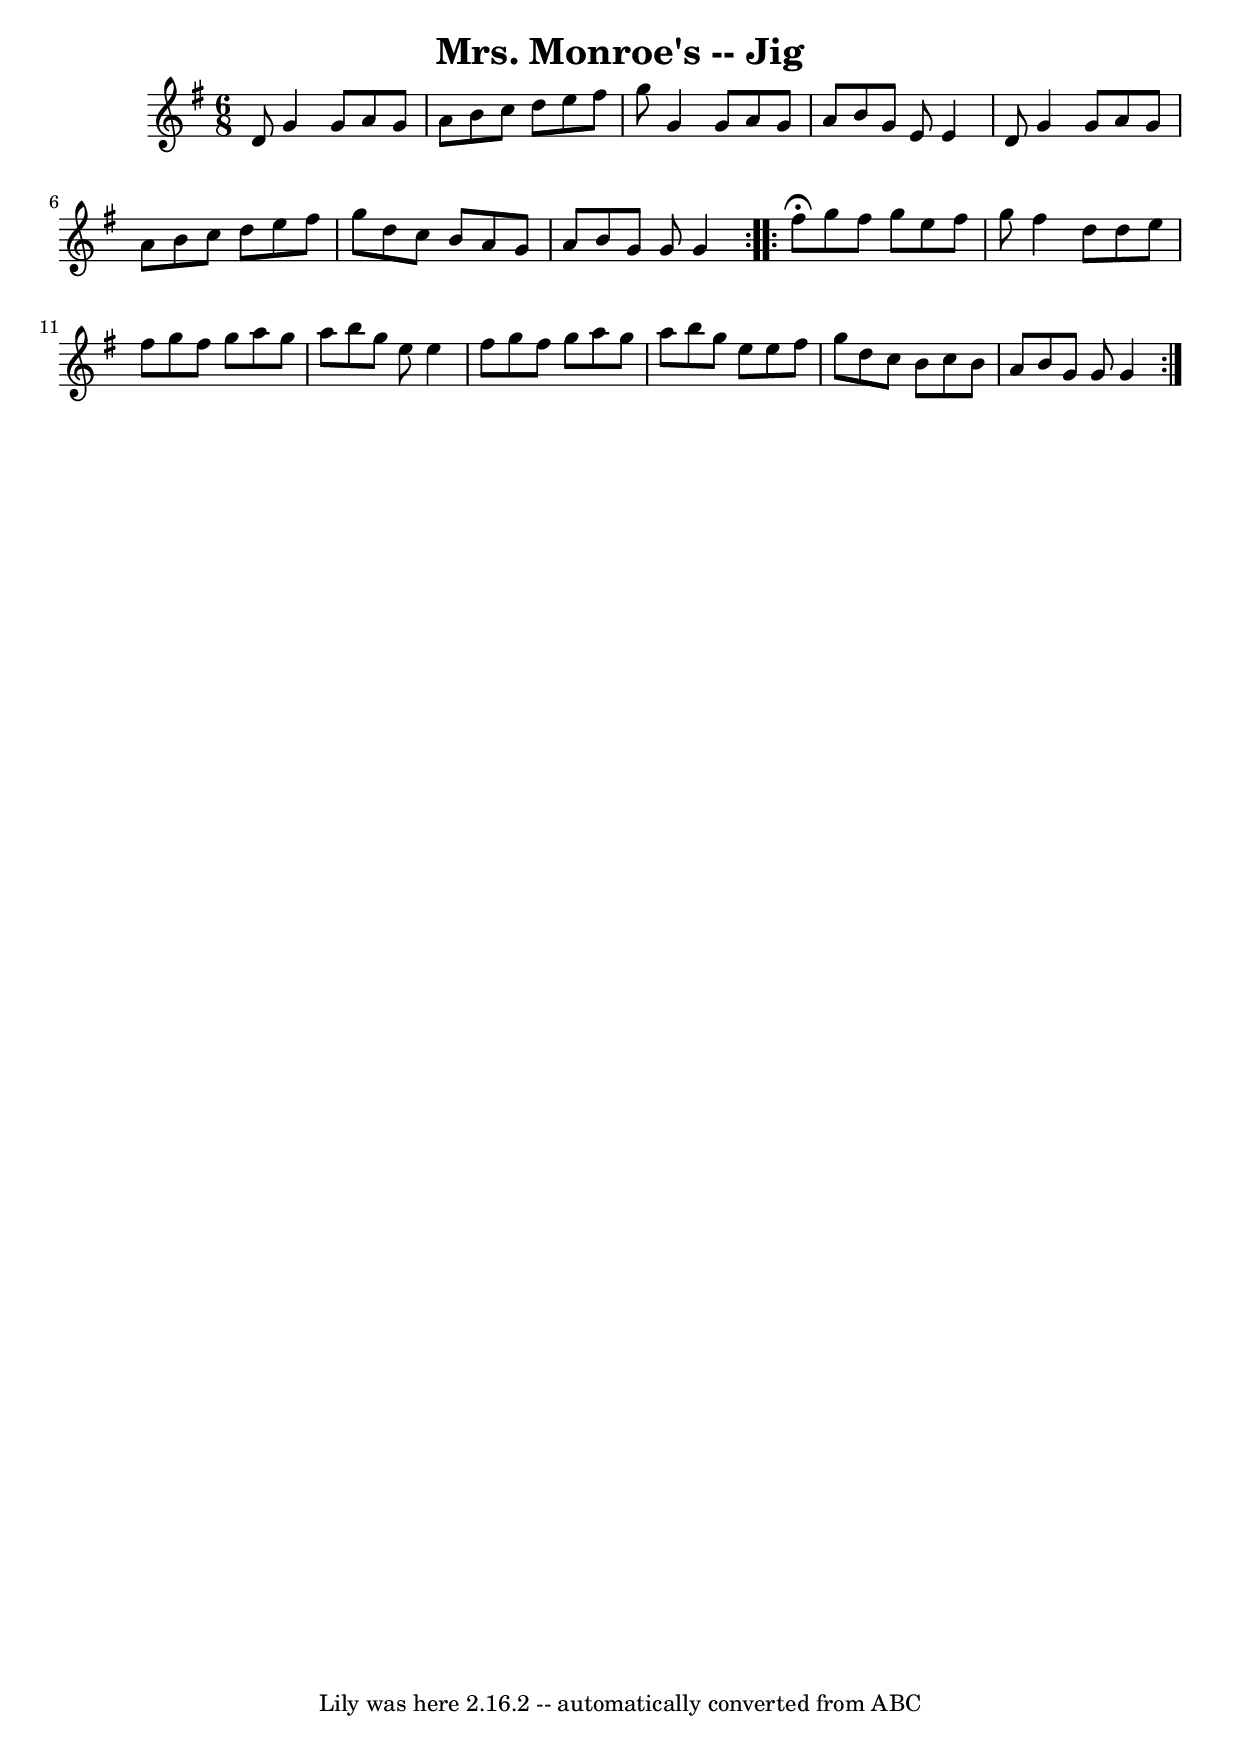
\version "2.16.2"
\include "Mammoth.ily"
\header {
  %% book = "Ryan's Mammoth Collection"
  crossRefNumber = "1"
  footnotes = "\\\\111 626"
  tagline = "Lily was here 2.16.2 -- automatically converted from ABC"
  title = "Mrs. Monroe's -- Jig"

}
voicedefault =  {



  \repeat volta 2 {

    \time 6/8 
    \key g \major
    d'8  |
    g'4 g'8 a'8 g'8 a'8     |
    b'8 c''8 d''8 e''8 fis''8 g''8    |
    g'4    
    g'8 a'8 g'8 a'8    |
    b'8 g'8 e'8 e'4 d'8     |
    g'4 g'8 a'8 g'8 a'8    |
    b'8 c''8 d''8  
    e''8 fis''8 g''8    |
    d''8 c''8 b'8 a'8 g'8 a'8  |
    b'8 g'8 g'8 g'4    
  }     
  \repeat volta 2 {
    fis''8^\fermata |
    g''8 fis''8 g''8 e''8 fis''8 g''8     |
    fis''4 d''8 d''8 e''8 fis''8    |
    g''8    
    fis''8 g''8 a''8 g''8 a''8    |
    b''8 g''8 e''8    
    e''4 fis''8    |
    g''8 fis''8 g''8 a''8 g''8 a''8    |
    b''8 g''8 e''8 e''8 fis''8 g''8    |
    d''8   
    c''8 b'8 c''8 b'8 a'8    |
    b'8 g'8 g'8 g'4      

  }   

}

\score{
  <<

    \context Staff="default"
    {
      \voicedefault 
      
    }

  >>
  \layout {
    
  }
  \midi {
  }

}
